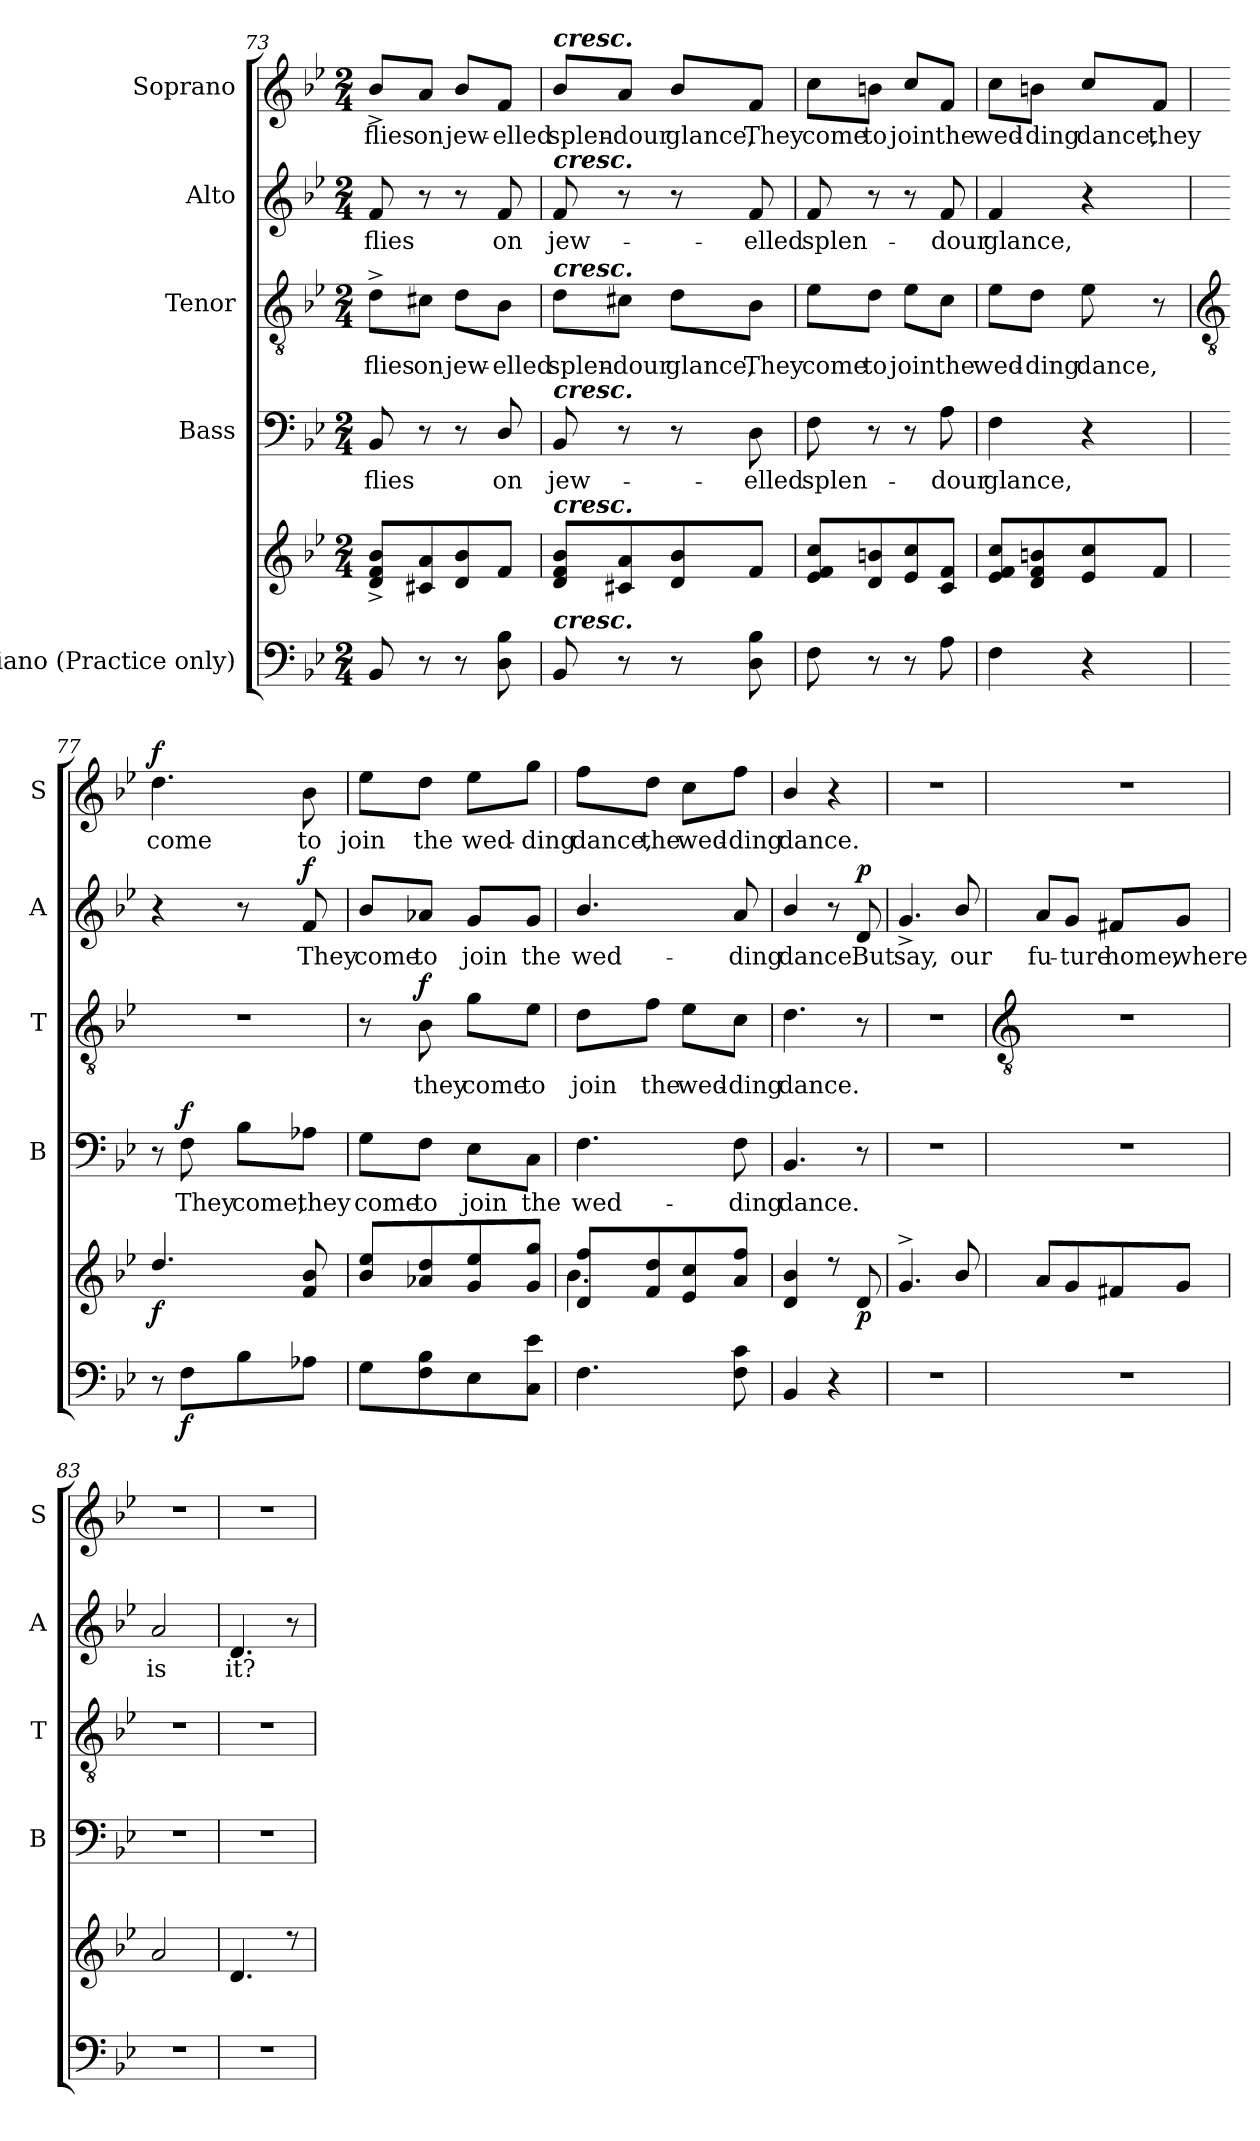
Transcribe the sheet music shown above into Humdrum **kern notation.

**kern	**kern	**dynam	**kern	**text	**dynam	**kern	**text	**dynam	**kern	**text	**dynam	**kern	**text	**dynam
*part5	*part5	*part5	*part4	*part4	*part4	*part3	*part3	*part3	*part2	*part2	*part2	*part1	*part1	*part1
*staff6	*staff5	*staff5/6	*staff4	*staff4	*staff4	*staff3	*staff3	*staff3	*staff2	*staff2	*staff2	*staff1	*staff1	*staff1
*I"Piano (Practice only)	*	*	*I"Bass	*	*	*I"Tenor	*	*	*I"Alto	*	*	*I"Soprano	*	*
*	*	*	*I'B	*	*	*I'T	*	*	*I'A	*	*	*I'S	*	*
!!LO:LB:g=z
*clefF4	*clefG2	*	*clefF4	*	*	*clefGv2	*	*	*clefG2	*	*	*clefG2	*	*
*k[b-e-]	*k[b-e-]	*	*k[b-e-]	*	*	*k[b-e-]	*	*	*k[b-e-]	*	*	*k[b-e-]	*	*
*B-:	*B-:	*	*B-:	*	*	*B-:	*	*	*B-:	*	*	*B-:	*	*
*M2/4	*M2/4	*	*M2/4	*	*	*M2/4	*	*	*M2/4	*	*	*M2/4	*	*
=73	=73	=73	=73	=73	=73	=73	=73	=73	=73	=73	=73	=73	=73	=73
!	!	!	!	!LO:LY:b	!	!	!LO:LY:b	!	!	!LO:LY:b	!	!	!LO:LY:b	!
8BB-	8d^ 8f^ 8b-^L	.	8BB-	flies	.	8d^\L	flies	.	8f	flies	.	8b-^/L	flies	.
!	!	!	!	!	!	!	!LO:LY:b	!	!	!	!	!	!LO:LY:b	!
8r	8c#X 8a	.	8r	.	.	8c#X\J	on	.	8r	.	.	8a/J	on	.
!	!	!	!	!	!	!	!LO:LY:b	!	!	!	!	!	!LO:LY:b	!
8r	8d 8b-	.	8r	.	.	8d\L	jew-	.	8r	.	.	8b-/L	jew-	.
!	!	!	!	!LO:LY:b	!	!	!LO:LY:b	!	!	!LO:LY:b	!	!	!LO:LY:b	!
8D\ 8B-\	8fJ	.	8D/	on	.	8B-\J	-elled	.	8f	on	.	8f/J	-elled	.
=74	=74	=74	=74	=74	=74	=74	=74	=74	=74	=74	=74	=74	=74	=74
!	!	!	!	!	!	!	!	!	!	!	!	!LO:TX:a:Bi:t=cresc.	!	!
!	!	!	!	!	!	!	!	!	!LO:TX:a:Bi:t=cresc.	!	!	!	!	!
!	!	!	!	!	!	!LO:TX:a:Bi:t=cresc.	!	!	!	!	!	!	!	!
!	!	!	!LO:TX:a:Bi:t=cresc.	!	!	!	!	!	!	!	!	!	!	!
!	!LO:TX:a:Bi:t=cresc.	!	!	!	!	!	!	!	!	!	!	!	!	!
!LO:TX:a:Bi:t=cresc.	!	!	!	!	!	!	!	!	!	!	!	!	!	!
!	!	!	!	!LO:LY:b	!	!	!LO:LY:b	!	!	!LO:LY:b	!	!	!LO:LY:b	!
8BB-	8d 8f 8b-L	.	8BB-	jew-	.	8d\L	splen-	.	8f	jew-	.	8b-/L	splen-	.
!	!	!	!	!	!	!	!LO:LY:b	!	!	!	!	!	!LO:LY:b	!
8r	8c#X 8a	.	8r	.	.	8c#X\J	-dour	.	8r	.	.	8a/J	-dour	.
!	!	!	!	!	!	!	!LO:LY:b	!	!	!	!	!	!LO:LY:b	!
8r	8d 8b-	.	8r	.	.	8d\L	glance,	.	8r	.	.	8b-/L	glance,	.
!	!	!	!	!LO:LY:b	!	!	!LO:LY:b	!	!	!LO:LY:b	!	!	!LO:LY:b	!
8D 8B-	8fJ	.	8D	-elled	.	8B-\J	They	.	8f	-elled	.	8f/J	They	.
=75	=75	=75	=75	=75	=75	=75	=75	=75	=75	=75	=75	=75	=75	=75
!	!	!	!	!LO:LY:b	!	!	!LO:LY:b	!	!	!LO:LY:b	!	!	!LO:LY:b	!
8F	8e- 8f 8ccL	.	8F	splen-	.	8e-\L	come	.	8f	splen-	.	8cc\L	come	.
!	!	!	!	!	!	!	!LO:LY:b	!	!	!	!	!	!LO:LY:b	!
8r	8d 8bn	.	8r	.	.	8d\J	to	.	8r	.	.	8bn\J	to	.
!	!	!	!	!	!	!	!LO:LY:b	!	!	!	!	!	!LO:LY:b	!
8r	8e- 8cc	.	8r	.	.	8e-\L	join	.	8r	.	.	8cc/L	join	.
!	!	!	!	!LO:LY:b	!	!	!LO:LY:b	!	!	!LO:LY:b	!	!	!LO:LY:b	!
8A	8c 8fJ	.	8A	-dour	.	8c\J	the	.	8f	-dour	.	8f/J	the	.
=76	=76	=76	=76	=76	=76	=76	=76	=76	=76	=76	=76	=76	=76	=76
!	!	!	!	!LO:LY:b	!	!	!LO:LY:b	!	!	!LO:LY:b	!	!	!LO:LY:b	!
4F	8e- 8f 8ccL	.	4F	glance,	.	8e-\L	wed-	.	4f	glance,	.	8cc\L	wed-	.
!	!	!	!	!	!	!	!LO:LY:b	!	!	!	!	!	!LO:LY:b	!
.	8d 8f 8bn	.	.	.	.	8d\J	-ding	.	.	.	.	8bn\J	-ding	.
!	!	!	!	!	!	!	!LO:LY:b	!	!	!	!	!	!LO:LY:b	!
4r	8e- 8cc	.	4r	.	.	8e-	dance,	.	4r	.	.	8cc/L	dance,	.
!	!	!	!	!	!	!	!	!	!	!	!	!	!LO:LY:b	!
.	8fJ	.	.	.	.	8r	.	.	.	.	.	8f/J	they	.
!!LO:LB:g=z
=77	=77	=77	=77	=77	=77	=77	=77	=77	=77	=77	=77	=77	=77	=77
*	*	*	*	*	*	*clefGv2	*	*	*	*	*	*	*	*
*	*^	*	*	*	*	*	*	*	*	*	*	*	*	*
!	!	!LO:N:vis=1	!LO:DY:b	!	!	!	!LO:N:vis=1	!	!	!	!	!	!	!LO:LY:b	!LO:DY:b
8r	4.dd	2ryy	f	8r	.	.	2r	.	.	4r	.	.	4.dd	come	f
!	!	!	!LO:DY:b=2	!	!LO:LY:b	!LO:DY:b	!	!	!	!	!	!	!	!	!
8FL	.	.	f	8F	They	f	.	.	.	.	.	.	.	.	.
!	!	!	!	!	!LO:LY:b	!	!	!	!	!	!	!	!	!	!
8B-	.	.	.	8B-\L	come,	.	.	.	.	8r	.	.	.	.	.
!	!	!	!	!	!LO:LY:b	!	!	!	!	!	!LO:LY:b	!LO:DY:b	!	!LO:LY:b	!
8A-XJ	8f 8b-	.	.	8A-X\J	they	.	.	.	.	8f	They	f	8b-	to	.
=78	=78	=78	=78	=78	=78	=78	=78	=78	=78	=78	=78	=78	=78	=78	=78
!	!	!LO:N:vis=1	!	!	!LO:LY:b	!	!	!	!	!	!LO:LY:b	!	!	!LO:LY:b	!
8GL	8b- 8ee-L	2ryy	.	8G\L	come	.	8r	.	.	8b-/L	come	.	8ee-\L	join	.
!	!	!	!	!	!LO:LY:b	!	!	!LO:LY:b	!LO:DY:b	!	!LO:LY:b	!	!	!LO:LY:b	!
8F 8B-	8a-X 8dd	.	.	8F\J	to	.	8B-	they	f	8a-X/J	to	.	8dd\J	the	.
!	!	!	!	!	!LO:LY:b	!	!	!LO:LY:b	!	!	!LO:LY:b	!	!	!LO:LY:b	!
8E-	8g 8ee-	.	.	8E-\L	join	.	8g\L	come	.	8g/L	join	.	8ee-\L	wed-	.
!	!	!	!	!	!LO:LY:b	!	!	!LO:LY:b	!	!	!LO:LY:b	!	!	!LO:LY:b	!
8C 8e-J	8g 8ggJ	.	.	8C\J	the	.	8e-\J	to	.	8g/J	the	.	8gg\J	-ding	.
=79	=79	=79	=79	=79	=79	=79	=79	=79	=79	=79	=79	=79	=79	=79	=79
!	!	!	!	!	!LO:LY:b	!	!	!LO:LY:b	!	!	!LO:LY:b	!	!	!LO:LY:b	!
4.F	8d 8ffL	4.b-\	.	4.F	wed-	.	8d\L	join	.	4.b-/	wed-	.	8ff\L	dance,	.
!	!	!	!	!	!	!	!	!LO:LY:b	!	!	!	!	!	!LO:LY:b	!
.	8f 8dd	.	.	.	.	.	8f\J	the	.	.	.	.	8dd\J	the	.
!	!	!	!	!	!	!	!	!LO:LY:b	!	!	!	!	!	!LO:LY:b	!
.	8e- 8cc	.	.	.	.	.	8e-\L	wed-	.	.	.	.	8cc\L	wed-	.
!	!	!	!	!	!LO:LY:b	!	!	!LO:LY:b	!	!	!LO:LY:b	!	!	!LO:LY:b	!
8F 8c	8a 8ffJ	8ryy	.	8F	-ding	.	8c\J	-ding	.	8a	-ding	.	8ff\J	-ding	.
=80	=80	=80	=80	=80	=80	=80	=80	=80	=80	=80	=80	=80	=80	=80	=80
!	!	!LO:N:vis=1	!	!	!LO:LY:b	!	!	!LO:LY:b	!	!	!LO:LY:b	!	!	!LO:LY:b	!
4BB-	4d/ 4b-/	2ryy	.	4.BB-	dance.	.	4.d	dance.	.	4b-/	dance.	.	4b-/	dance.	.
4r	8r	.	.	.	.	.	.	.	.	8r	.	.	4r	.	.
!	!	!	!LO:DY:b	!	!	!	!	!	!	!	!LO:LY:b	!LO:DY:b	!	!	!
.	8d	.	p	8r	.	.	8r	.	.	8d	But	p	.	.	.
=81	=81	=81	=81	=81	=81	=81	=81	=81	=81	=81	=81	=81	=81	=81	=81
!LO:N:vis=1	!	!LO:N:vis=1	!	!LO:N:vis=1	!	!	!LO:N:vis=1	!	!	!	!LO:LY:b	!	!LO:N:vis=1	!	!
2r	4.g^	2ryy	.	2r	.	.	2r	.	.	4.g^	say,	.	2r	.	.
!	!	!	!	!	!	!	!	!	!	!	!LO:LY:b	!	!	!	!
.	8b-/	.	.	.	.	.	.	.	.	8b-/	our	.	.	.	.
!!LO:LB:g=z
=82	=82	=82	=82	=82	=82	=82	=82	=82	=82	=82	=82	=82	=82	=82	=82
*	*	*	*	*	*	*	*clefGv2	*	*	*	*	*	*	*	*
!LO:N:vis=1	!	!LO:N:vis=1	!	!LO:N:vis=1	!	!	!LO:N:vis=1	!	!	!	!LO:LY:b	!	!LO:N:vis=1	!	!
2r	8aL	2ryy	.	2r	.	.	2r	.	.	8a/L	fu-	.	2r	.	.
!	!	!	!	!	!	!	!	!	!	!	!LO:LY:b	!	!	!	!
.	8g	.	.	.	.	.	.	.	.	8g/J	-ture	.	.	.	.
!	!	!	!	!	!	!	!	!	!	!	!LO:LY:b	!	!	!	!
.	8f#X	.	.	.	.	.	.	.	.	8f#X/L	home,	.	.	.	.
!	!	!	!	!	!	!	!	!	!	!	!LO:LY:b	!	!	!	!
.	8gJ	.	.	.	.	.	.	.	.	8g/J	where	.	.	.	.
=83	=83	=83	=83	=83	=83	=83	=83	=83	=83	=83	=83	=83	=83	=83	=83
!LO:N:vis=1	!	!LO:N:vis=1	!	!LO:N:vis=1	!	!	!LO:N:vis=1	!	!	!	!LO:LY:b	!	!LO:N:vis=1	!	!
2r	2a	2ryy	.	2r	.	.	2r	.	.	2a	is	.	2r	.	.
=84	=84	=84	=84	=84	=84	=84	=84	=84	=84	=84	=84	=84	=84	=84	=84
!LO:N:vis=1	!	!LO:N:vis=1	!	!LO:N:vis=1	!	!	!LO:N:vis=1	!	!	!	!LO:LY:b	!	!LO:N:vis=1	!	!
2r	4.d	2ryy	.	2r	.	.	2r	.	.	4.d	it?	.	2r	.	.
.	8r	.	.	.	.	.	.	.	.	8r	.	.	.	.	.
*	*v	*v	*	*	*	*	*	*	*	*	*	*	*	*	*
=	=	=	=	=	=	=	=	=	=	=	=	=	=	=
*-	*-	*-	*-	*-	*-	*-	*-	*-	*-	*-	*-	*-	*-	*-
